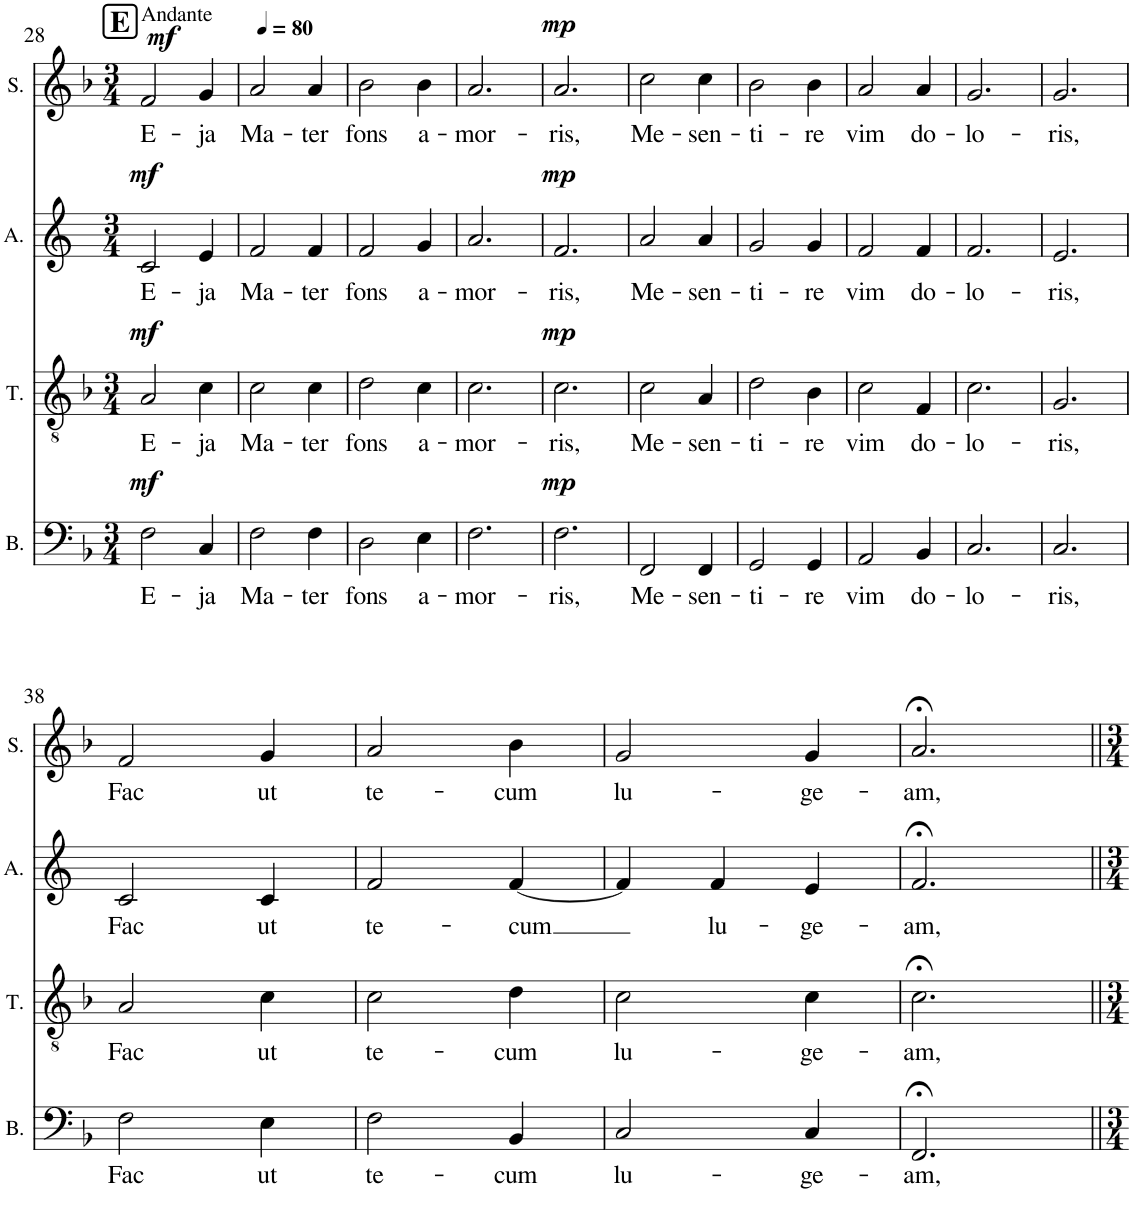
**kern	**text	**dynam	**kern	**text	**dynam	**kern	**text	**dynam	**kern	**text	**dynam
*part4	*part4	*part4	*part3	*part3	*part3	*part2	*part2	*part2	*part1	*part1	*part1
*staff4	*staff4	*staff4	*staff3	*staff3	*staff3	*staff2	*staff2	*staff2	*staff1	*staff1	*staff1
*I"Bass	*	*	*I"Tenor	*	*	*I"Alto	*	*	*I"Soprano	*	*
*I'B.	*	*	*I'T.	*	*	*I'A.	*	*	*I'S.	*	*
!!LO:PB:g=z
*clefF4	*	*	*clefGv2	*	*	*clefG2	*	*	*clefG2	*	*
*k[b-]	*	*	*k[b-]	*	*	*k[]	*	*	*k[b-]	*	*
*M3/4	*	*	*M3/4	*	*	*M3/4	*	*	*M3/4	*	*
*MM80	*	*	*MM80	*	*	*MM80	*	*	*MM80	*	*
!!LO:REH:place=s1:a:B:cj:fs=14:t=E
=28	=28	=28	=28	=28	=28	=28	=28	=28	=28	=28	=28
!	!	!	!	!	!	!	!	!	!LO:TX:a:t=Andante	!	!
!	!LO:LY:b	!LO:DY:a	!	!LO:LY:b	!LO:DY:a	!	!LO:LY:b	!LO:DY:a	!	!LO:LY:b	!LO:DY:a
2F\	E-	mf	2A/	E-	mf	2c/	E-	mf	2f/	E-	mf
!	!LO:LY:b	!	!	!LO:LY:b	!	!	!LO:LY:b	!	!	!LO:LY:b	!
4C/	-ja	.	4c\	-ja	.	4e/	-ja	.	4g/	-ja	.
=29	=29	=29	=29	=29	=29	=29	=29	=29	=29	=29	=29
!	!LO:LY:b	!	!	!LO:LY:b	!	!	!LO:LY:b	!	!	!LO:LY:b	!
2F\	Ma-	.	2c\	Ma-	.	2f/	Ma-	.	2a/	Ma-	.
!	!LO:LY:b	!	!	!LO:LY:b	!	!	!LO:LY:b	!	!	!LO:LY:b	!
4F\	-ter	.	4c\	-ter	.	4f/	-ter	.	4a/	-ter	.
=30	=30	=30	=30	=30	=30	=30	=30	=30	=30	=30	=30
!	!LO:LY:b	!	!	!LO:LY:b	!	!	!LO:LY:b	!	!	!LO:LY:b	!
2D\	fons	.	2d\	fons	.	2f/	fons	.	2b-\	fons	.
!	!LO:LY:b	!	!	!LO:LY:b	!	!	!LO:LY:b	!	!	!LO:LY:b	!
4E\	a-	.	4c\	a-	.	4g/	a-	.	4b-\	a-	.
=31	=31	=31	=31	=31	=31	=31	=31	=31	=31	=31	=31
!	!LO:LY:b	!	!	!LO:LY:b	!	!	!LO:LY:b	!	!	!LO:LY:b	!
2.F\	-mor-	.	2.c\	-mor-	.	2.a/	-mor-	.	2.a/	-mor-	.
=32	=32	=32	=32	=32	=32	=32	=32	=32	=32	=32	=32
!	!LO:LY:b	!LO:DY:a	!	!LO:LY:b	!LO:DY:a	!	!LO:LY:b	!LO:DY:a	!	!LO:LY:b	!LO:DY:a
2.F\	-ris,	mp	2.c\	-ris,	mp	2.f/	-ris,	mp	2.a/	-ris,	mp
=33	=33	=33	=33	=33	=33	=33	=33	=33	=33	=33	=33
!	!LO:LY:b	!	!	!LO:LY:b	!	!	!LO:LY:b	!	!	!LO:LY:b	!
2FF/	Me-	.	2c\	Me-	.	2a/	Me-	.	2cc\	Me-	.
!	!LO:LY:b	!	!	!LO:LY:b	!	!	!LO:LY:b	!	!	!LO:LY:b	!
4FF/	-sen-	.	4A/	-sen-	.	4a/	-sen-	.	4cc\	-sen-	.
=34	=34	=34	=34	=34	=34	=34	=34	=34	=34	=34	=34
!	!LO:LY:b	!	!	!LO:LY:b	!	!	!LO:LY:b	!	!	!LO:LY:b	!
2GG/	-ti-	.	2d\	-ti-	.	2g/	-ti-	.	2b-\	-ti-	.
!	!LO:LY:b	!	!	!LO:LY:b	!	!	!LO:LY:b	!	!	!LO:LY:b	!
4GG/	-re	.	4B-\	-re	.	4g/	-re	.	4b-\	-re	.
=35	=35	=35	=35	=35	=35	=35	=35	=35	=35	=35	=35
!	!LO:LY:b	!	!	!LO:LY:b	!	!	!LO:LY:b	!	!	!LO:LY:b	!
2AA/	vim	.	2c\	vim	.	2f/	vim	.	2a/	vim	.
!	!LO:LY:b	!	!	!LO:LY:b	!	!	!LO:LY:b	!	!	!LO:LY:b	!
4BB-/	do-	.	4F/	do-	.	4f/	do-	.	4a/	do-	.
=36	=36	=36	=36	=36	=36	=36	=36	=36	=36	=36	=36
!	!LO:LY:b	!	!	!LO:LY:b	!	!	!LO:LY:b	!	!	!LO:LY:b	!
2.C/	-lo-	.	2.c\	-lo-	.	2.f/	-lo-	.	2.g/	-lo-	.
=37	=37	=37	=37	=37	=37	=37	=37	=37	=37	=37	=37
!	!LO:LY:b	!	!	!LO:LY:b	!	!	!LO:LY:b	!	!	!LO:LY:b	!
2.C/	-ris,	.	2.G/	-ris,	.	2.e/	-ris,	.	2.g/	-ris,	.
!!LO:LB:g=z
=38	=38	=38	=38	=38	=38	=38	=38	=38	=38	=38	=38
!	!LO:LY:b	!	!	!LO:LY:b	!	!	!LO:LY:b	!	!	!LO:LY:b	!
2F\	Fac	.	2A/	Fac	.	2c/	Fac	.	2f/	Fac	.
!	!LO:LY:b	!	!	!LO:LY:b	!	!	!LO:LY:b	!	!	!LO:LY:b	!
4E\	ut	.	4c\	ut	.	4c/	ut	.	4g/	ut	.
=39	=39	=39	=39	=39	=39	=39	=39	=39	=39	=39	=39
!	!LO:LY:b	!	!	!LO:LY:b	!	!	!LO:LY:b	!	!	!LO:LY:b	!
2F\	te-	.	2c\	te-	.	2f/	te-	.	2a/	te-	.
!	!LO:LY:b	!	!	!LO:LY:b	!	!	!LO:LY:b	!	!	!LO:LY:b	!
4BB-/	-cum	.	4d\	-cum	.	[4f/	-cum	.	4b-\	-cum	.
=40	=40	=40	=40	=40	=40	=40	=40	=40	=40	=40	=40
!	!LO:LY:b	!	!	!LO:LY:b	!	!	!	!	!	!LO:LY:b	!
2C/	lu-	.	2c\	lu-	.	4f/]	.	.	2g/	lu-	.
!	!	!	!	!	!	!	!LO:LY:b	!	!	!	!
.	.	.	.	.	.	4f/	lu-	.	.	.	.
!	!LO:LY:b	!	!	!LO:LY:b	!	!	!LO:LY:b	!	!	!LO:LY:b	!
4C/	-ge-	.	4c\	-ge-	.	4e/	-ge-	.	4g/	-ge-	.
=41	=41	=41	=41	=41	=41	=41	=41	=41	=41	=41	=41
!	!LO:LY:b	!	!	!LO:LY:b	!	!	!LO:LY:b	!	!	!LO:LY:b	!
2.FF;</	-am,	.	2.c;<\	-am,	.	2.f;</	-am,	.	2.a;</	-am,	.
=||	=||	=||	=||	=||	=||	=||	=||	=||	=||	=||	=||
*-	*-	*-	*-	*-	*-	*-	*-	*-	*-	*-	*-
